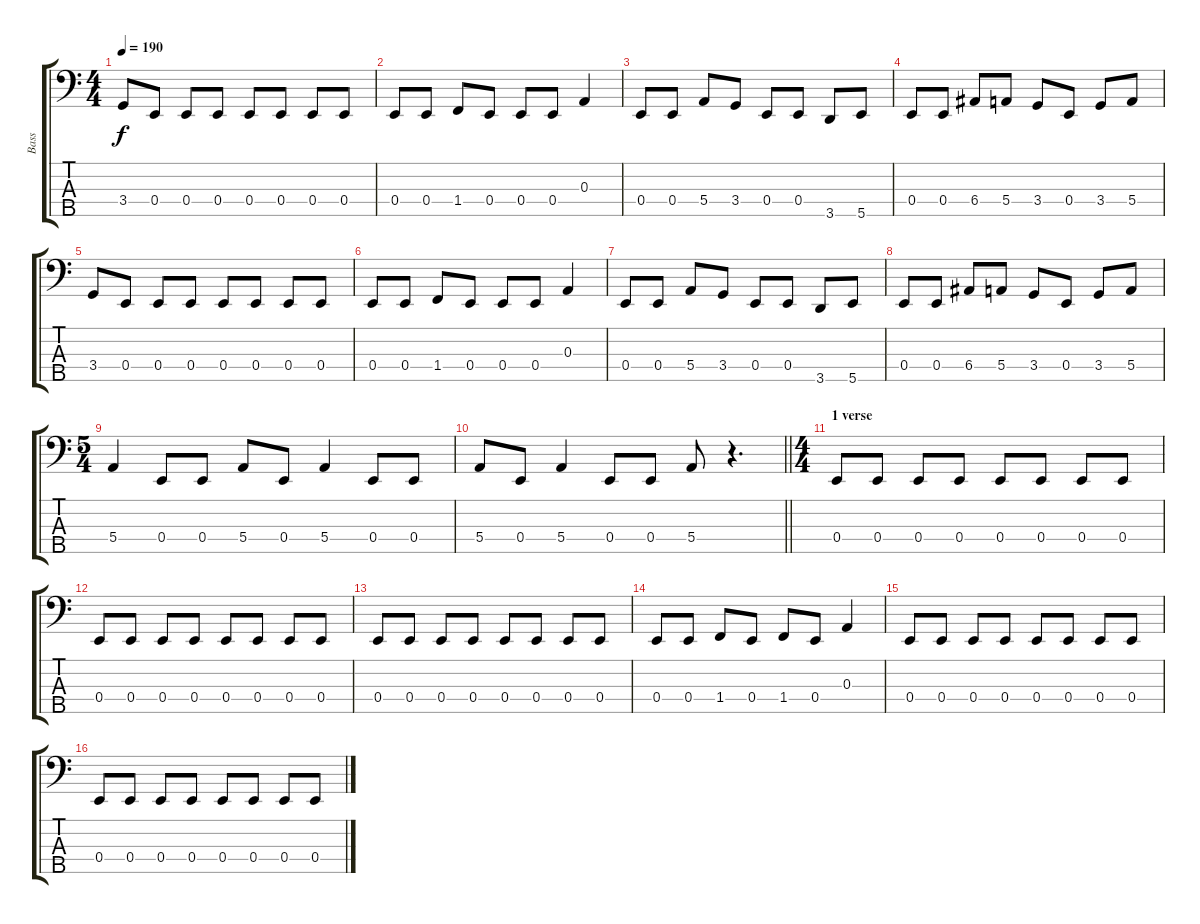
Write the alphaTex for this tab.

\track ("Bass" "Bass") {instrument electricbassfinger}
\staff {score tabs}
\tuning (G2 D2 A1 E1 B0) {hide}
\ts (4 4)
\tempo 190
\clef f4
\ks c
3.4.8{dy f} 0.4.8 0.4.8 0.4.8 0.4.8 0.4.8 0.4.8 0.4.8 |
0.4.8 0.4.8 1.4.8 0.4.8 0.4.8 0.4.8 0.3.4 |
0.4.8 0.4.8 5.4.8 3.4.8 0.4.8 0.4.8 3.5.8 5.5.8 |
0.4.8 0.4.8 6.4.8 5.4.8 3.4.8 0.4.8 3.4.8 5.4.8 |
3.4.8 0.4.8 0.4.8 0.4.8 0.4.8 0.4.8 0.4.8 0.4.8 |
0.4.8 0.4.8 1.4.8 0.4.8 0.4.8 0.4.8 0.3.4 |
0.4.8 0.4.8 5.4.8 3.4.8 0.4.8 0.4.8 3.5.8 5.5.8 |
0.4.8 0.4.8 6.4.8 5.4.8 3.4.8 0.4.8 3.4.8 5.4.8 |
\ts (5 4)
5.4.4 0.4.8 0.4.8 5.4.8 0.4.8 5.4.4 0.4.8 0.4.8 |
\barLineRight lightlight
5.4.8 0.4.8 5.4.4 0.4.8 0.4.8 5.4.8 r.4{d} |
\ts (4 4)
\section ("" "1 verse")
0.4.8 0.4.8 0.4.8 0.4.8 0.4.8 0.4.8 0.4.8 0.4.8 |
0.4.8 0.4.8 0.4.8 0.4.8 0.4.8 0.4.8 0.4.8 0.4.8 |
0.4.8 0.4.8 0.4.8 0.4.8 0.4.8 0.4.8 0.4.8 0.4.8 |
0.4.8 0.4.8 1.4.8 0.4.8 1.4.8 0.4.8 0.3.4 |
0.4.8 0.4.8 0.4.8 0.4.8 0.4.8 0.4.8 0.4.8 0.4.8 |
0.4.8 0.4.8 0.4.8 0.4.8 0.4.8 0.4.8 0.4.8 0.4.8
